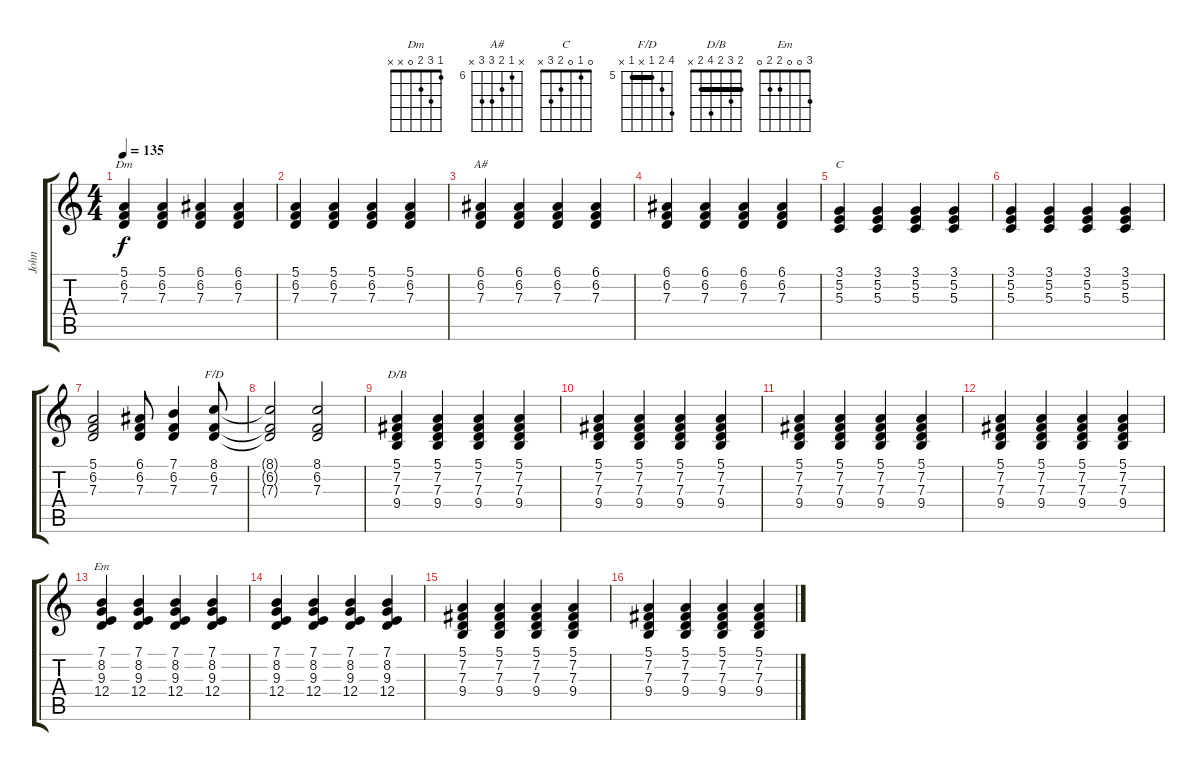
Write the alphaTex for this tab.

\track ("John" "John") {instrument acousticgrandpiano}
\staff {score tabs}
\tuning (E4 B3 G3 D3 A2 E2) {hide}
\chord ("Dm" 1 3 2 0 x x)
\chord ("A#" x 6 7 8 8 x) {firstfret 6}
\chord ("C" 0 1 0 2 3 x)
\chord ("F/D" 8 6 5 x 5 x) {firstfret 5 barre 5}
\chord ("D/B" 2 3 2 4 2 x) {barre 2}
\chord ("Em" 3 0 0 2 2 0)
\ts (4 4)
\tempo 135
\clef g2
\ks c
(5.1 6.2 7.3).4{ch "Dm" dy f} (5.1 6.2 7.3).4 (6.1 6.2 7.3).4 (6.1 6.2 7.3).4 |
(5.1 6.2 7.3).4 (5.1 6.2 7.3).4 (5.1 6.2 7.3).4 (5.1 6.2 7.3).4 |
(6.1 6.2 7.3).4{ch "A#"} (6.1 6.2 7.3).4 (6.1 6.2 7.3).4 (6.1 6.2 7.3).4 |
(6.1 6.2 7.3).4 (6.1 6.2 7.3).4 (6.1 6.2 7.3).4 (6.1 6.2 7.3).4 |
(3.1 5.2 5.3).4{ch "C"} (3.1 5.2 5.3).4 (3.1 5.2 5.3).4 (3.1 5.2 5.3).4 |
(3.1 5.2 5.3).4 (3.1 5.2 5.3).4 (3.1 5.2 5.3).4 (3.1 5.2 5.3).4 |
(5.1 6.2 7.3).2 (6.1 6.2 7.3).8 (7.1 6.2 7.3).4 (8.1 6.2 7.3).8{ch "F/D"} |
(8.1{t} 6.2{t} 7.3{t}).2 (8.1 6.2 7.3).2 |
(5.1 7.2 7.3 9.4).4{ch "D/B"} (5.1 7.2 7.3 9.4).4 (5.1 7.2 7.3 9.4).4 (5.1 7.2 7.3 9.4).4 |
(5.1 7.2 7.3 9.4).4 (5.1 7.2 7.3 9.4).4 (5.1 7.2 7.3 9.4).4 (5.1 7.2 7.3 9.4).4 |
(5.1 7.2 7.3 9.4).4 (5.1 7.2 7.3 9.4).4 (5.1 7.2 7.3 9.4).4 (5.1 7.2 7.3 9.4).4 |
(5.1 7.2 7.3 9.4).4 (5.1 7.2 7.3 9.4).4 (5.1 7.2 7.3 9.4).4 (5.1 7.2 7.3 9.4).4 |
(7.1 8.2 9.3 12.4).4{ch "Em"} (7.1 8.2 9.3 12.4).4 (7.1 8.2 9.3 12.4).4 (7.1 8.2 9.3 12.4).4 |
(7.1 8.2 9.3 12.4).4 (7.1 8.2 9.3 12.4).4 (7.1 8.2 9.3 12.4).4 (7.1 8.2 9.3 12.4).4 |
(5.1 7.2 7.3 9.4).4 (5.1 7.2 7.3 9.4).4 (5.1 7.2 7.3 9.4).4 (5.1 7.2 7.3 9.4).4 |
(5.1 7.2 7.3 9.4).4 (5.1 7.2 7.3 9.4).4 (5.1 7.2 7.3 9.4).4 (5.1 7.2 7.3 9.4).4
